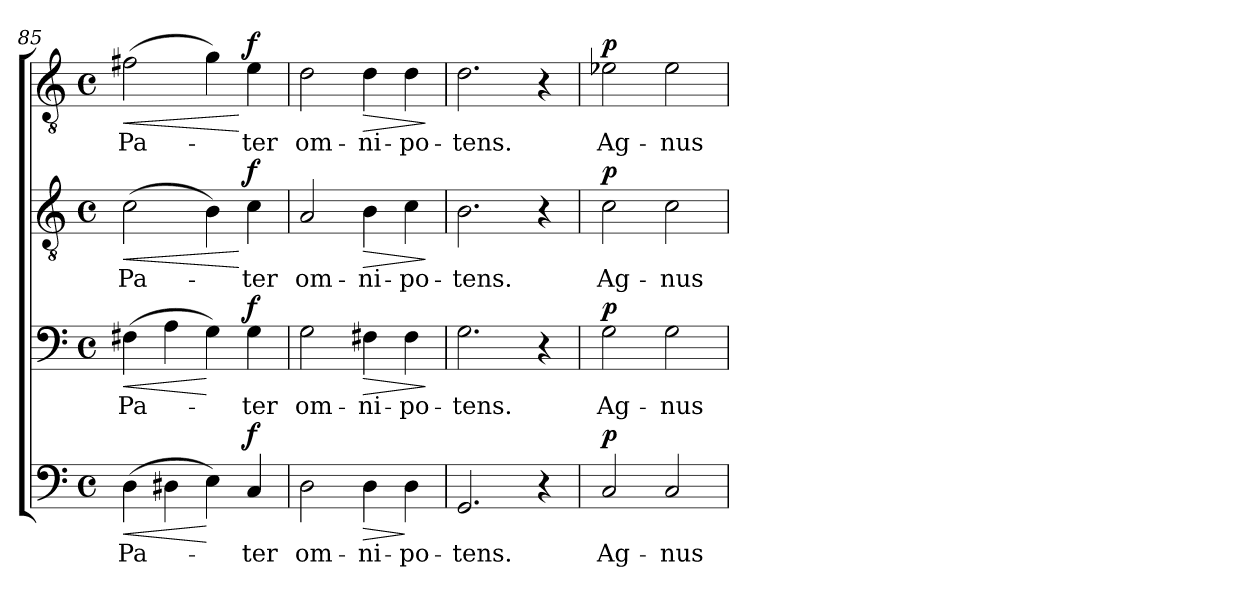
**kern	**text	**dynam	**kern	**text	**dynam	**kern	**text	**dynam	**kern	**text	**dynam
*part4	*part4	*part4	*part3	*part3	*part3	*part2	*part2	*part2	*part1	*part1	*part1
*staff4	*staff4	*staff4	*staff3	*staff3	*staff3	*staff2	*staff2	*staff2	*staff1	*staff1	*staff1
*clefF4	*	*	*clefF4	*	*	*clefGv2	*	*	*clefGv2	*	*
*k[]	*	*	*k[]	*	*	*k[]	*	*	*k[]	*	*
*C:	*	*	*C:	*	*	*C:	*	*	*C:	*	*
*M4/4	*	*	*M4/4	*	*	*M4/4	*	*	*M4/4	*	*
*met(c)	*	*	*met(c)	*	*	*met(c)	*	*	*met(c)	*	*
=85	=85	=85	=85	=85	=85	=85	=85	=85	=85	=85	=85
!	!LO:LY:b	!LO:HP:b	!	!LO:LY:b	!LO:HP:b	!	!LO:LY:b	!LO:HP:b	!	!LO:LY:b	!LO:HP:b
(>4D\	Pa-	<	(>4F#X\	Pa-	<	(>2c\	Pa-	<	(>2f#X\	Pa-	<
4D#X\	.	.	4A\	.	.	.	.	.	.	.	.
4E\)	.	[	4G\)	.	[	4B\)	.	.	4g\)	.	.
!	!LO:LY:b	!LO:DY:a	!	!LO:LY:b	!LO:DY:a	!	!LO:LY:b	!LO:DY:n=1:a	!	!LO:LY:b	!LO:DY:n=1:a
4C/	-ter	f	4G\	-ter	f	4c\	-ter	[ f	4e\	-ter	[ f
=86	=86	=86	=86	=86	=86	=86	=86	=86	=86	=86	=86
!	!LO:LY:b	!	!	!LO:LY:b	!	!	!LO:LY:b	!	!	!LO:LY:b	!
2D\	om-	.	2G\	om-	.	2A/	om-	.	2d\	om-	.
!	!LO:LY:b	!LO:HP:b	!	!LO:LY:b	!LO:HP:b	!	!LO:LY:b	!LO:HP:b	!	!LO:LY:b	!LO:HP:b
4D\	-ni-	>	4F#X\	-ni-	>	4B\	-ni-	>	4d\	-ni-	>
!	!LO:LY:b	!	!	!LO:LY:b	!	!	!LO:LY:b	!	!	!LO:LY:b	!
4D\	-po-	]	4F#\	-po-	.	4c\	-po-	.	4d\	-po-	.
.	.	.	.	.	]	.	.	]	.	.	]
=87	=87	=87	=87	=87	=87	=87	=87	=87	=87	=87	=87
!	!LO:LY:b	!	!	!LO:LY:b	!	!	!LO:LY:b	!	!	!LO:LY:b	!
2.GG/	-tens.	.	2.G\	-tens.	.	2.B\	-tens.	.	2.d\	-tens.	.
4r	.	.	4r	.	.	4r	.	.	4r	.	.
=88	=88	=88	=88	=88	=88	=88	=88	=88	=88	=88	=88
!	!LO:LY:b	!LO:DY:a	!	!LO:LY:b	!LO:DY:a	!	!LO:LY:b	!LO:DY:a	!	!LO:LY:b	!LO:DY:a
2C/	Ag-	p	2G\	Ag-	p	2c\	Ag-	p	2e-X\	Ag-	p
!	!LO:LY:b	!	!	!LO:LY:b	!	!	!LO:LY:b	!	!	!LO:LY:b	!
2C/	-nus	.	2G\	-nus	.	2c\	-nus	.	2e-\	-nus	.
=	=	=	=	=	=	=	=	=	=	=	=
*-	*-	*-	*-	*-	*-	*-	*-	*-	*-	*-	*-
